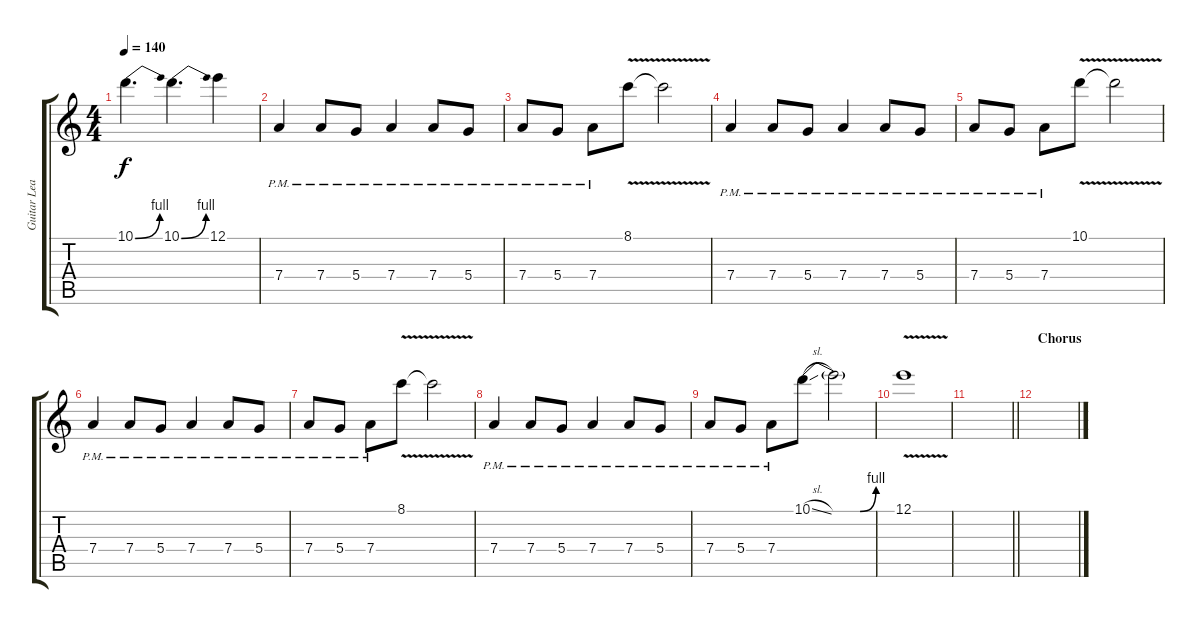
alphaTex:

\track ("Guitar Lead" "Guitar Lea") {instrument distortionguitar}
\staff {score tabs}
\tuning (E4 B3 G3 D3 A2 E2) {hide}
\ts (4 4)
\tempo 140
\clef g2
\ks c
10.1{be (bend 0 0 60 4)}.4{d dy f} 10.1{be (bend 0 0 60 4)}.4{d} 12.1.4 |
7.4{pm}.4{instrument distortionguitar} 7.4{pm}.8 5.4{pm}.8 7.4{pm}.4 7.4{pm}.8 5.4{pm}.8 |
7.4{pm}.8 5.4{pm}.8 7.4{pm}.8 8.1{v}.8{instrument distortionguitar} 8.1{t}.2 |
7.4{pm}.4{instrument distortionguitar} 7.4{pm}.8 5.4{pm}.8 7.4{pm}.4 7.4{pm}.8 5.4{pm}.8 |
7.4{pm}.8 5.4{pm}.8 7.4{pm}.8 10.1{v}.8{instrument distortionguitar} 10.1{t}.2 |
7.4{pm}.4{instrument distortionguitar} 7.4{pm}.8 5.4{pm}.8 7.4{pm}.4 7.4{pm}.8 5.4{pm}.8 |
7.4{pm}.8 5.4{pm}.8 7.4{pm}.8 8.1{v}.8{instrument distortionguitar} 8.1{t}.2 |
7.4{pm}.4{instrument distortionguitar} 7.4{pm}.8 5.4{pm}.8 7.4{pm}.4 7.4{pm}.8 5.4{pm}.8 |
7.4{pm}.8 5.4{pm}.8 7.4{pm}.8 10.1{be (custom 0 0 27 0 31 0 45 0 60 4) sl}.8{instrument distortionguitar} 10.1{t}.2 |
12.1{v}.1 |
\barLineRight lightlight
|
\section ("" "Chorus")
